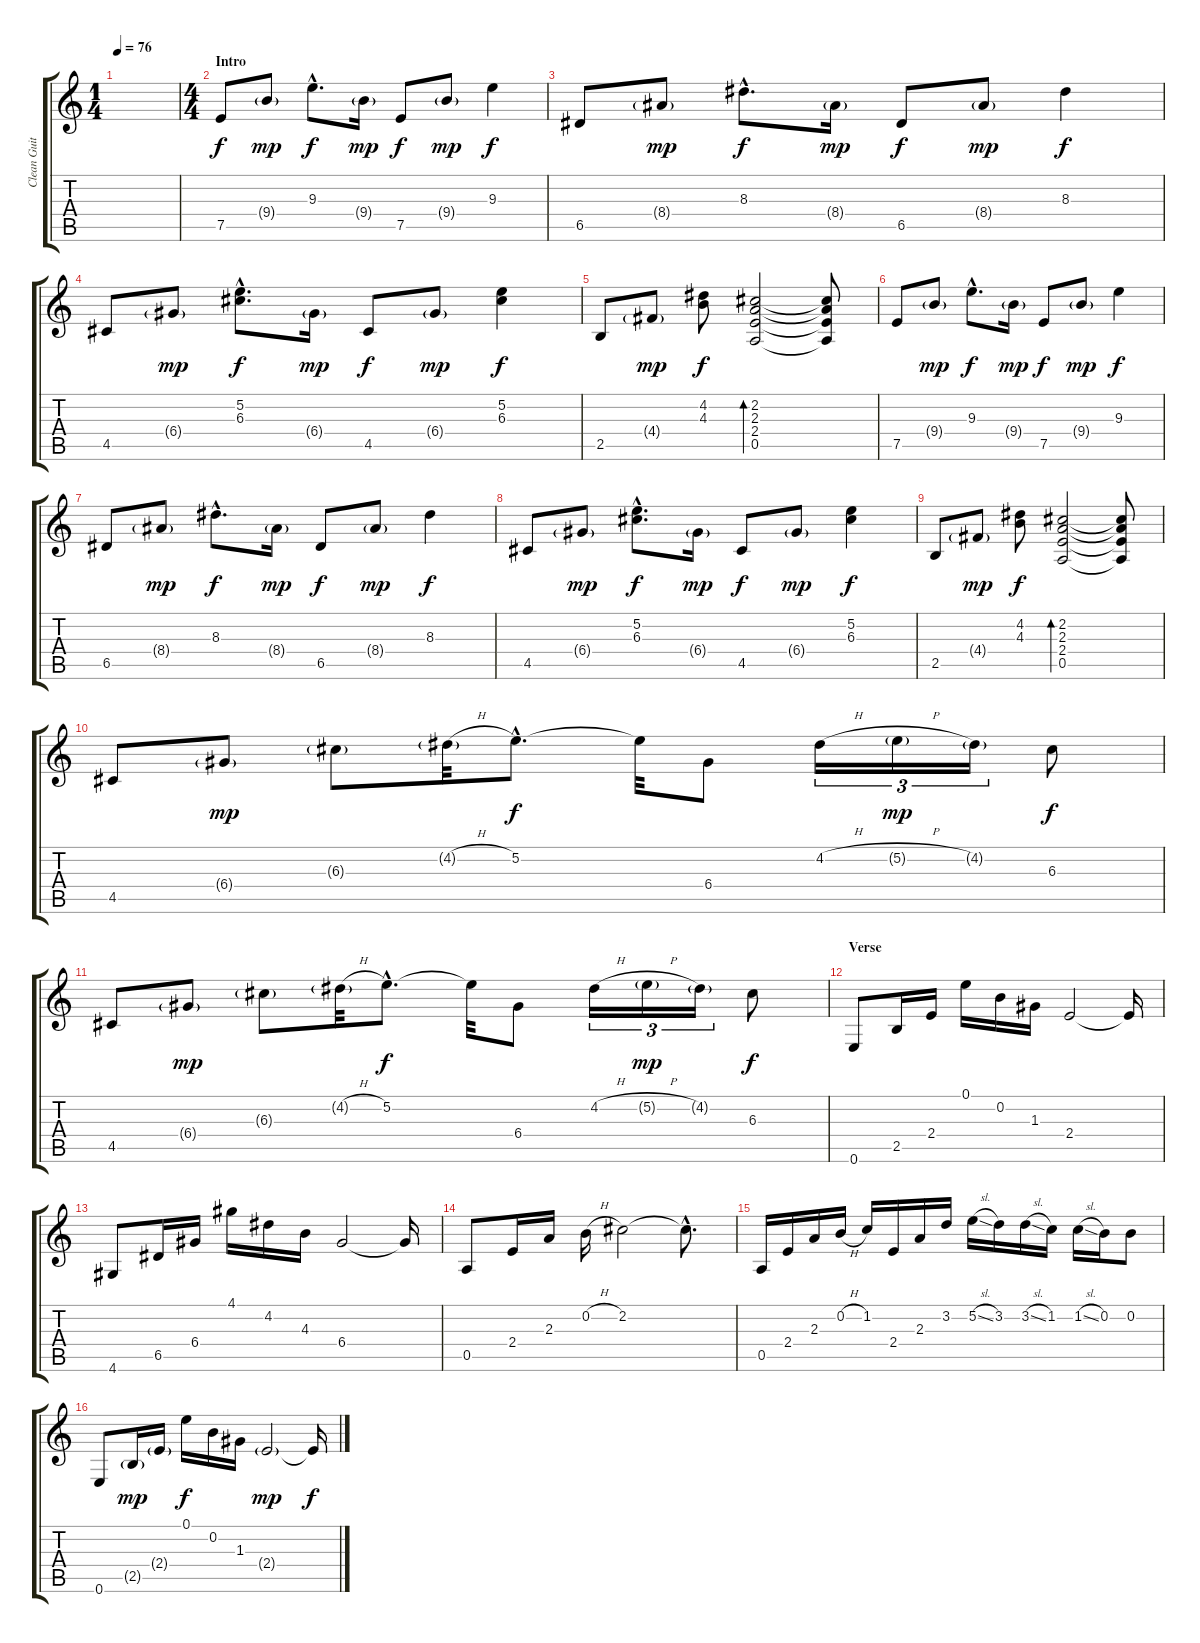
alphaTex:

\track ("Clean Guitar" "Clean Guit") {instrument electricguitarclean}
\staff {score tabs}
\tuning (E4 B3 G3 D3 A2 E2) {hide}
\ts (1 4)
\tempo 76
\clef g2
\ks c
|
\ts (4 4)
\section ("" "Intro")
7.5.8 9.4{g}.8{dy mp} 9.3{hac}.8{d dy f} 9.4{g}.16{dy mp} 7.5.8{dy f} 9.4{g}.8{dy mp} 9.3.4{dy f} |
6.5.8 8.4{g}.8{dy mp} 8.3{hac}.8{d dy f} 8.4{g}.16{dy mp} 6.5.8{dy f} 8.4{g}.8{dy mp} 8.3.4{dy f} |
4.5.8 6.4{g}.8{dy mp} (5.2{hac} 6.3{hac}).8{d dy f} 6.4{g}.16{dy mp} 4.5.8{dy f} 6.4{g}.8{dy mp} (5.2 6.3).4{dy f} |
2.5.8 4.4{g}.8{dy mp} (4.2 4.3).8{dy f} (2.2 2.3 2.4 0.5).2{bd 60} (2.2{t} 2.3{t} 2.4{t} 0.5{t}).8 |
7.5.8 9.4{g}.8{dy mp} 9.3{hac}.8{d dy f} 9.4{g}.16{dy mp} 7.5.8{dy f} 9.4{g}.8{dy mp} 9.3.4{dy f} |
6.5.8 8.4{g}.8{dy mp} 8.3{hac}.8{d dy f} 8.4{g}.16{dy mp} 6.5.8{dy f} 8.4{g}.8{dy mp} 8.3.4{dy f} |
4.5.8 6.4{g}.8{dy mp} (5.2{hac} 6.3{hac}).8{d dy f} 6.4{g}.16{dy mp} 4.5.8{dy f} 6.4{g}.8{dy mp} (5.2 6.3).4{dy f} |
2.5.8 4.4{g}.8{dy mp} (4.2 4.3).8{dy f} (2.2 2.3 2.4 0.5).2{bd 60} (2.2{t} 2.3{t} 2.4{t} 0.5{t}).8 |
4.5.8 6.4{g}.8{dy mp} 6.3{g}.8 4.2{h g}.32 5.2{hac}.8{d dy f} 5.2{t}.32 6.4.8 4.2{h}.16{tu (3 2)} 5.2{h g}.16{tu (3 2) dy mp} 4.2{g}.16{tu (3 2)} 6.3.8{dy f} |
4.5.8 6.4{g}.8{dy mp} 6.3{g}.8 4.2{h g}.32 5.2{hac}.8{d dy f} 5.2{t}.32 6.4.8 4.2{h}.16{tu (3 2)} 5.2{h g}.16{tu (3 2) dy mp} 4.2{g}.16{tu (3 2)} 6.3.8{dy f} |
\section ("" "Verse")
0.6.8 2.5.16 2.4.16 0.1.16 0.2.16 1.3.16 2.4.2 2.4{t}.16 |
4.6.8 6.5.16 6.4.16 4.1.16 4.2.16 4.3.16 6.4.2 6.4{t}.16 |
0.5.8 2.4.16 2.3.16 0.2{h}.16 2.2.2 2.2{hac t}.8{d} |
0.5.16 2.4.16 2.3.16 0.2{h}.16 1.2.16 2.4.16 2.3.16 3.2.16 5.2{sl}.16 3.2.16 3.2{sl}.16 1.2.16 1.2{sl}.16 0.2.16 0.2.8 |
0.6.8 2.5{g}.16{dy mp} 2.4{g}.16 0.1.16{dy f} 0.2.16 1.3.16 2.4{g}.2{dy mp} 2.4{t}.16{dy f}
